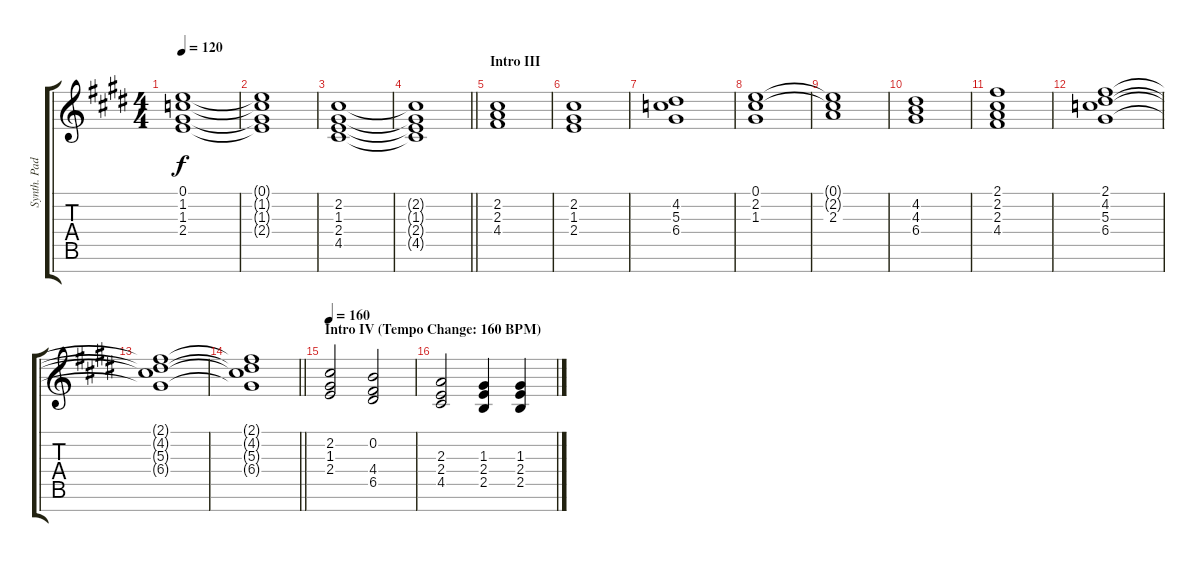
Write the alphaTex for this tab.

\track ("Synth. Pad" "Synth. Pad") {instrument pad4choir}
\staff {score tabs}
\tuning (E5 B4 G4 D4 A3 E3 B2) {hide}
\ts (4 4)
\tempo 120
\clef g2
\ks e
(0.1 1.2 1.3 2.4).1{dy f} |
(0.1{t} 1.2{t} 1.3{t} 2.4{t}).1 |
(2.2 1.3 2.4 4.5).1 |
\barLineRight lightlight
(2.2{t} 1.3{t} 2.4{t} 4.5{t}).1 |
\section ("" "Intro III")
(2.2 2.3 4.4).1{instrument pad2warm} |
(2.2 1.3 2.4).1 |
(4.2 5.3 6.4).1 |
(0.1 2.2 1.3).1 |
(0.1{t} 2.2{t} 2.3).1 |
(4.2 4.3 6.4).1 |
(2.1 2.2 2.3 4.4).1 |
(2.1 4.2 5.3 6.4).1 |
(2.1{t} 4.2{t} 5.3{t} 6.4{t}).1 |
\barLineRight lightlight
(2.1{t} 4.2{t} 5.3{t} 6.4{t}).1 |
\section ("" "Intro IV (Tempo Change: 160 BPM)")
\tempo 160
(2.2 1.3 2.4).2 (0.2 4.4 6.5).2 |
(2.3 2.4 4.5).2 (1.3 2.4 2.5).4 (1.3 2.4 2.5).4
